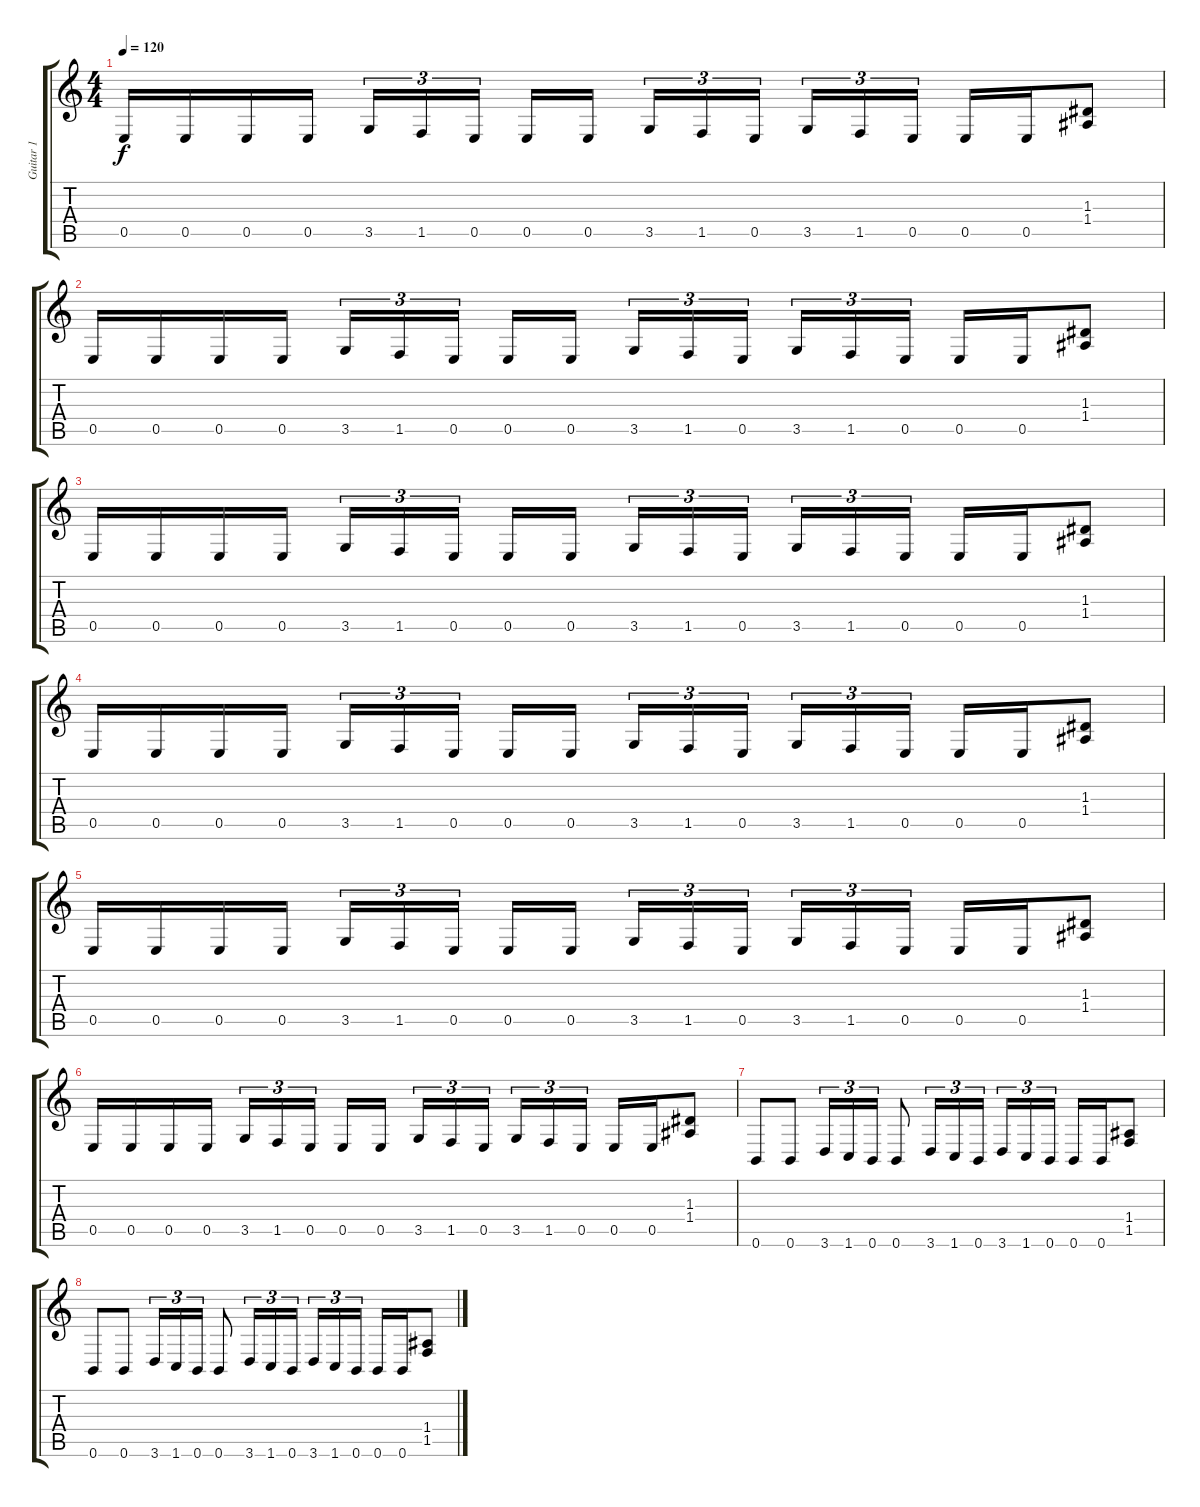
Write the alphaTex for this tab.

\track ("Guitar 1" "Guitar 1") {instrument distortionguitar}
\staff {score tabs}
\tuning (B3 Gb3 D3 A2 E2 B1) {hide}
\ts (4 4)
\tempo 120
\clef g2
\ks c
0.5.16{dy f instrument distortionguitar} 0.5.16 0.5.16 0.5.16 3.5.16{tu (3 2)} 1.5.16{tu (3 2)} 0.5.16{tu (3 2)} 0.5.16 0.5.16 3.5.16{tu (3 2)} 1.5.16{tu (3 2)} 0.5.16{tu (3 2)} 3.5.16{tu (3 2)} 1.5.16{tu (3 2)} 0.5.16{tu (3 2)} 0.5.16 0.5.16 (1.3 1.4).8 |
0.5.16 0.5.16 0.5.16 0.5.16 3.5.16{tu (3 2)} 1.5.16{tu (3 2)} 0.5.16{tu (3 2)} 0.5.16 0.5.16 3.5.16{tu (3 2)} 1.5.16{tu (3 2)} 0.5.16{tu (3 2)} 3.5.16{tu (3 2)} 1.5.16{tu (3 2)} 0.5.16{tu (3 2)} 0.5.16 0.5.16 (1.3 1.4).8 |
0.5.16 0.5.16 0.5.16 0.5.16 3.5.16{tu (3 2)} 1.5.16{tu (3 2)} 0.5.16{tu (3 2)} 0.5.16 0.5.16 3.5.16{tu (3 2)} 1.5.16{tu (3 2)} 0.5.16{tu (3 2)} 3.5.16{tu (3 2)} 1.5.16{tu (3 2)} 0.5.16{tu (3 2)} 0.5.16 0.5.16 (1.3 1.4).8 |
0.5.16 0.5.16 0.5.16 0.5.16 3.5.16{tu (3 2)} 1.5.16{tu (3 2)} 0.5.16{tu (3 2)} 0.5.16 0.5.16 3.5.16{tu (3 2)} 1.5.16{tu (3 2)} 0.5.16{tu (3 2)} 3.5.16{tu (3 2)} 1.5.16{tu (3 2)} 0.5.16{tu (3 2)} 0.5.16 0.5.16 (1.3 1.4).8 |
0.5.16 0.5.16 0.5.16 0.5.16 3.5.16{tu (3 2)} 1.5.16{tu (3 2)} 0.5.16{tu (3 2)} 0.5.16 0.5.16 3.5.16{tu (3 2)} 1.5.16{tu (3 2)} 0.5.16{tu (3 2)} 3.5.16{tu (3 2)} 1.5.16{tu (3 2)} 0.5.16{tu (3 2)} 0.5.16 0.5.16 (1.3 1.4).8 |
0.5.16 0.5.16 0.5.16 0.5.16 3.5.16{tu (3 2)} 1.5.16{tu (3 2)} 0.5.16{tu (3 2)} 0.5.16 0.5.16 3.5.16{tu (3 2)} 1.5.16{tu (3 2)} 0.5.16{tu (3 2)} 3.5.16{tu (3 2)} 1.5.16{tu (3 2)} 0.5.16{tu (3 2)} 0.5.16 0.5.16 (1.3 1.4).8 |
0.6.8 0.6.8 3.6.16{tu (3 2)} 1.6.16{tu (3 2)} 0.6.16{tu (3 2)} 0.6.8 3.6.16{tu (3 2)} 1.6.16{tu (3 2)} 0.6.16{tu (3 2)} 3.6.16{tu (3 2)} 1.6.16{tu (3 2)} 0.6.16{tu (3 2)} 0.6.16 0.6.16 (1.4 1.5).8 |
0.6.8 0.6.8 3.6.16{tu (3 2)} 1.6.16{tu (3 2)} 0.6.16{tu (3 2)} 0.6.8 3.6.16{tu (3 2)} 1.6.16{tu (3 2)} 0.6.16{tu (3 2)} 3.6.16{tu (3 2)} 1.6.16{tu (3 2)} 0.6.16{tu (3 2)} 0.6.16 0.6.16 (1.4 1.5).8
